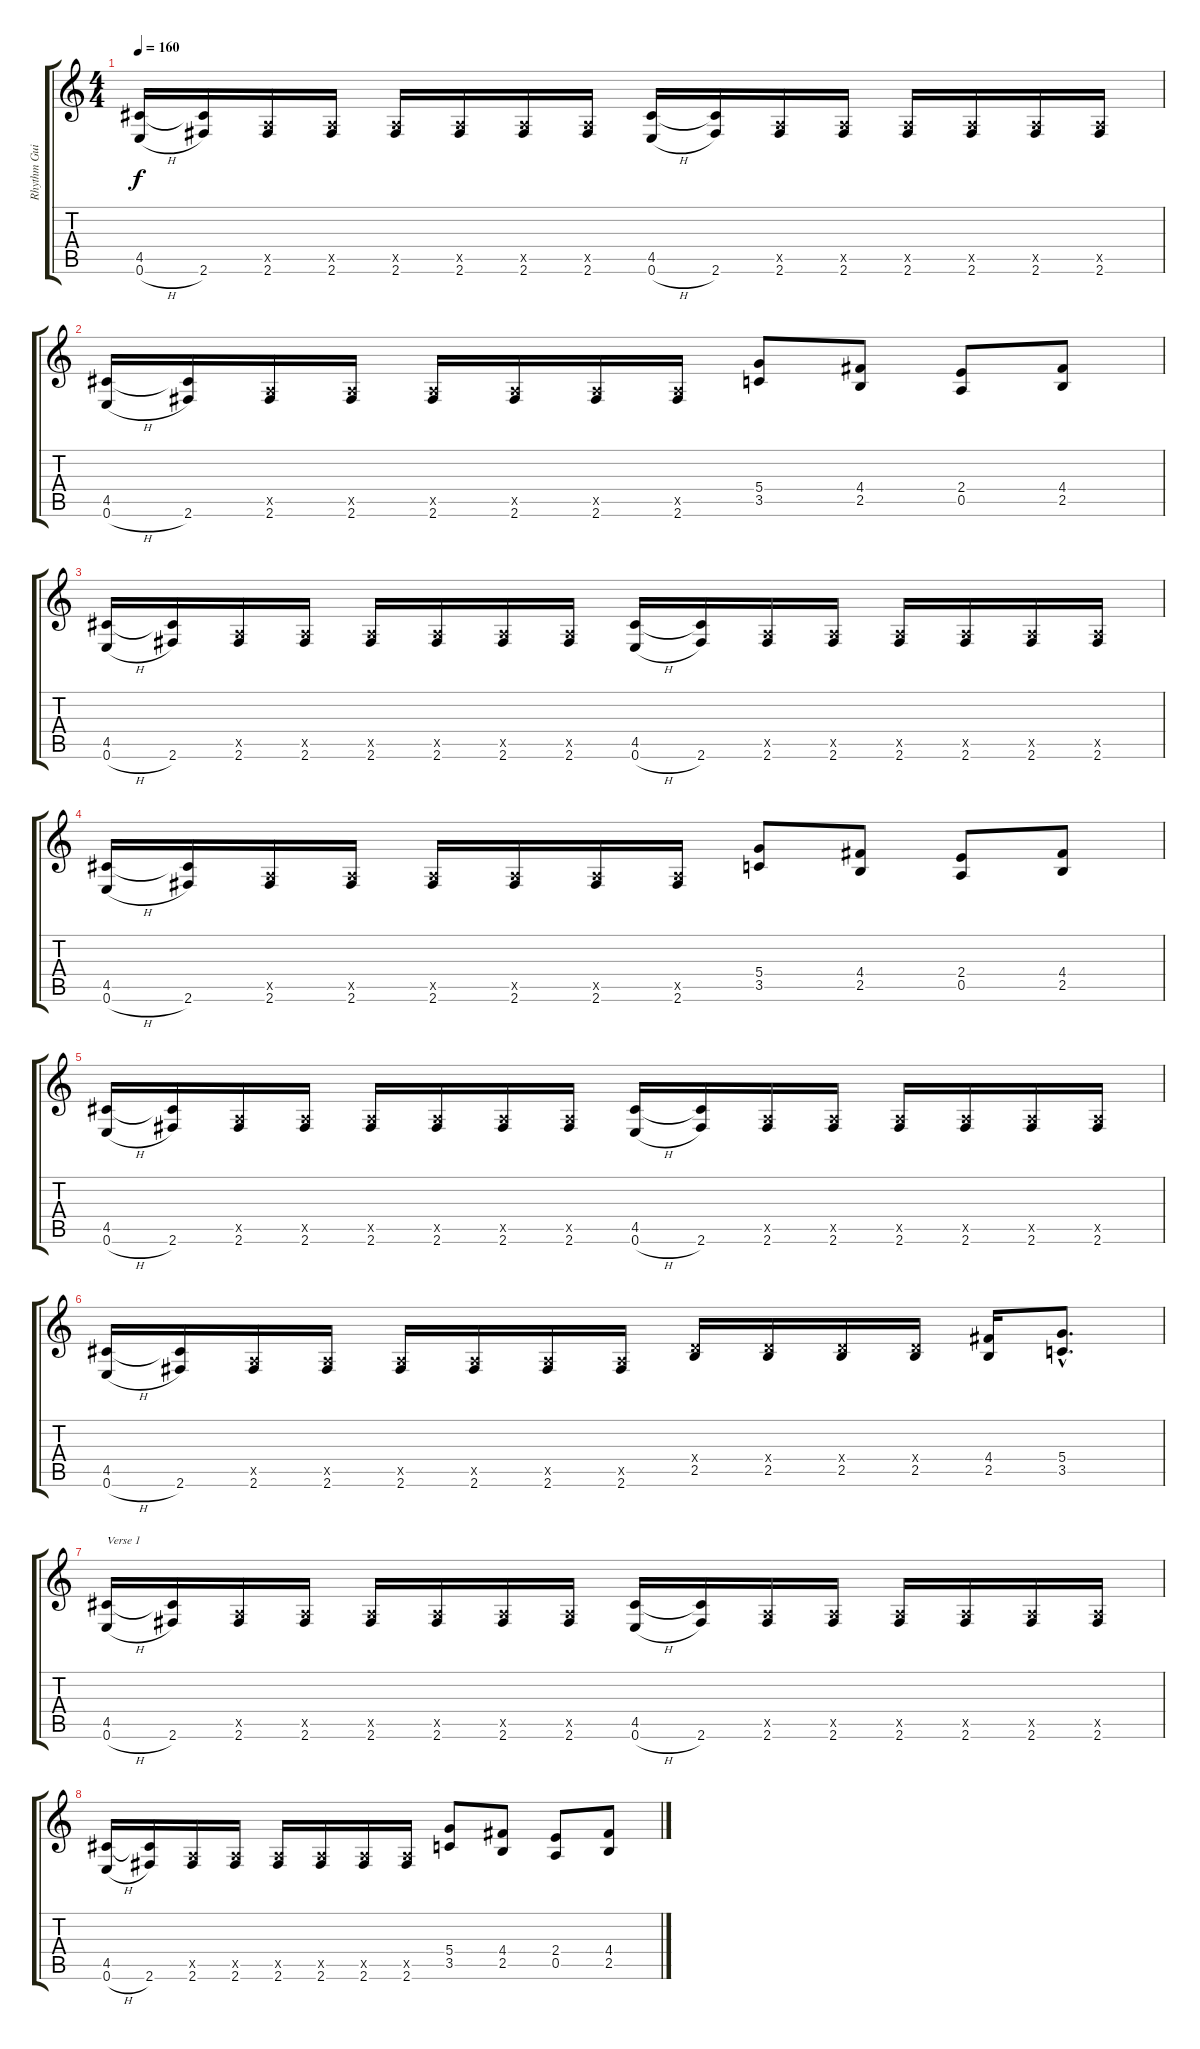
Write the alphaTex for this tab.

\track ("Rhythm Guitar 1" "Rhythm Gui") {instrument distortionguitar}
\staff {score tabs}
\tuning (E4 B3 G3 D3 A2 E2) {hide}
\ts (4 4)
\tempo 160
\clef g2
\ks c
(4.5 0.6{h}).16{dy f} (4.5{t} 2.6).16 (0.5{x} 2.6).16 (0.5{x} 2.6).16 (0.5{x} 2.6).16 (0.5{x} 2.6).16 (0.5{x} 2.6).16 (0.5{x} 2.6).16 (4.5 0.6{h}).16 (4.5{t} 2.6).16 (0.5{x} 2.6).16 (0.5{x} 2.6).16 (0.5{x} 2.6).16 (0.5{x} 2.6).16 (0.5{x} 2.6).16 (0.5{x} 2.6).16 |
(4.5 0.6{h}).16 (4.5{t} 2.6).16 (0.5{x} 2.6).16 (0.5{x} 2.6).16 (0.5{x} 2.6).16 (0.5{x} 2.6).16 (0.5{x} 2.6).16 (0.5{x} 2.6).16 (5.4 3.5).8 (4.4 2.5).8 (2.4 0.5).8 (4.4 2.5).8 |
(4.5 0.6{h}).16 (4.5{t} 2.6).16 (0.5{x} 2.6).16 (0.5{x} 2.6).16 (0.5{x} 2.6).16 (0.5{x} 2.6).16 (0.5{x} 2.6).16 (0.5{x} 2.6).16 (4.5 0.6{h}).16 (4.5{t} 2.6).16 (0.5{x} 2.6).16 (0.5{x} 2.6).16 (0.5{x} 2.6).16 (0.5{x} 2.6).16 (0.5{x} 2.6).16 (0.5{x} 2.6).16 |
(4.5 0.6{h}).16 (4.5{t} 2.6).16 (0.5{x} 2.6).16 (0.5{x} 2.6).16 (0.5{x} 2.6).16 (0.5{x} 2.6).16 (0.5{x} 2.6).16 (0.5{x} 2.6).16 (5.4 3.5).8 (4.4 2.5).8 (2.4 0.5).8 (4.4 2.5).8 |
(4.5 0.6{h}).16 (4.5{t} 2.6).16 (0.5{x} 2.6).16 (0.5{x} 2.6).16 (0.5{x} 2.6).16 (0.5{x} 2.6).16 (0.5{x} 2.6).16 (0.5{x} 2.6).16 (4.5 0.6{h}).16 (4.5{t} 2.6).16 (0.5{x} 2.6).16 (0.5{x} 2.6).16 (0.5{x} 2.6).16 (0.5{x} 2.6).16 (0.5{x} 2.6).16 (0.5{x} 2.6).16 |
(4.5 0.6{h}).16 (4.5{t} 2.6).16 (0.5{x} 2.6).16 (0.5{x} 2.6).16 (0.5{x} 2.6).16 (0.5{x} 2.6).16 (0.5{x} 2.6).16 (0.5{x} 2.6).16 (0.4{x} 2.5).16 (0.4{x} 2.5).16 (0.4{x} 2.5).16 (0.4{x} 2.5).16 (4.4 2.5).16 (5.4{hac} 3.5{hac}).8{d} |
(4.5 0.6{h}).16{txt "Verse 1"} (4.5{t} 2.6).16 (0.5{x} 2.6).16 (0.5{x} 2.6).16 (0.5{x} 2.6).16 (0.5{x} 2.6).16 (0.5{x} 2.6).16 (0.5{x} 2.6).16 (4.5 0.6{h}).16 (4.5{t} 2.6).16 (0.5{x} 2.6).16 (0.5{x} 2.6).16 (0.5{x} 2.6).16 (0.5{x} 2.6).16 (0.5{x} 2.6).16 (0.5{x} 2.6).16 |
(4.5 0.6{h}).16 (4.5{t} 2.6).16 (0.5{x} 2.6).16 (0.5{x} 2.6).16 (0.5{x} 2.6).16 (0.5{x} 2.6).16 (0.5{x} 2.6).16 (0.5{x} 2.6).16 (5.4 3.5).8 (4.4 2.5).8 (2.4 0.5).8 (4.4 2.5).8
